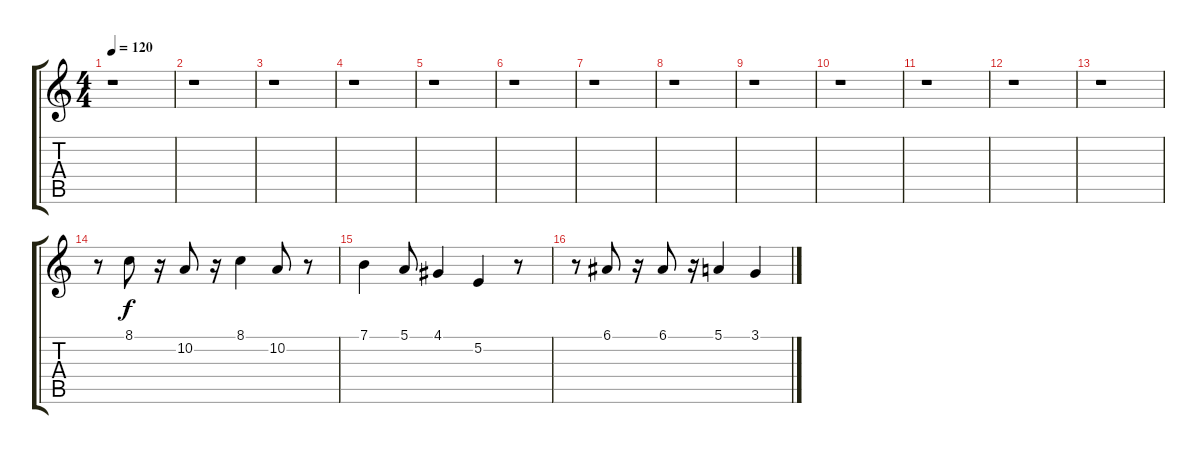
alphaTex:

\track "" {instrument lead3calliope}
\staff {score tabs}
\tuning (E4 B3 G3 D3 A2 E2) {hide}
\ts (4 4)
\tempo 120
\clef g2
\ks c
r.1{dy f} |
r.1 |
r.1 |
r.1 |
r.1 |
r.1 |
r.1 |
r.1 |
r.1 |
r.1 |
r.1 |
r.1 |
r.1 |
r.8 8.1.8 r.16 10.2.8 r.16 8.1.4 10.2.8 r.8 |
7.1.4 5.1.8 4.1.4 5.2.4 r.8 |
r.8 6.1.8 r.16 6.1.8 r.16 5.1.4 3.1.4
